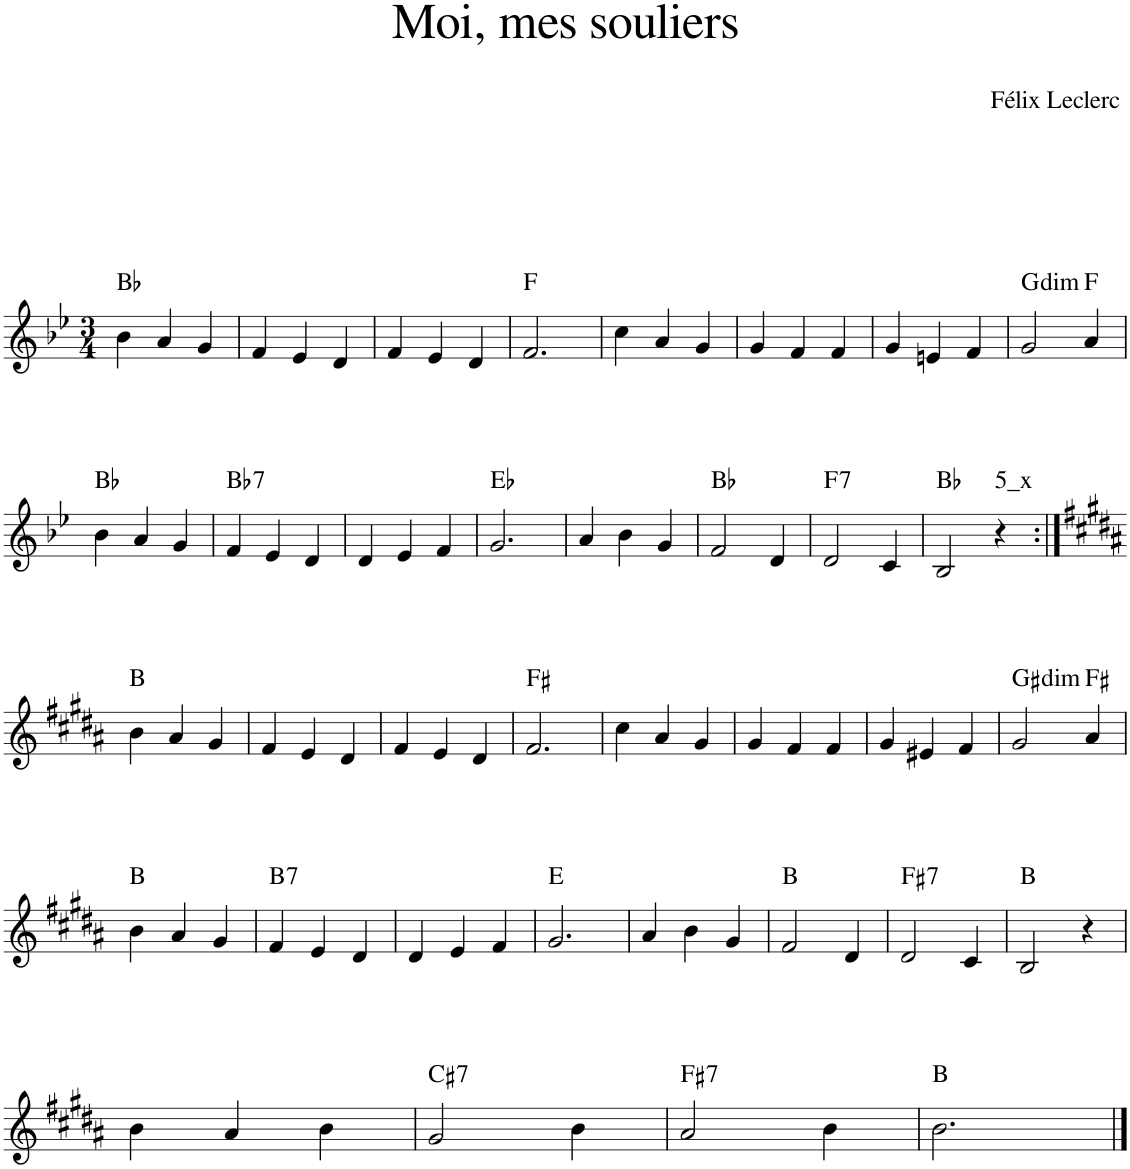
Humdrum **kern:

**kern	**harte
*part1	*part1
*staff1	*
*I"Piano	*
*I'Pno.	*
*clefG2	*
*k[b-e-]	*
*M3/4	*
=1	=1
4b-\	Bb:maj
4a/	.
4g/	.
=2	=2
4f/	.
4e-/	.
4d/	.
=3	=3
4f/	.
4e-/	.
4d/	.
=4	=4
2.f/	F:maj
=5	=5
4cc\	.
4a/	.
4g/	.
=6	=6
4g/	.
4f/	.
4f/	.
=7	=7
4g/	.
4en/	.
4f/	.
=8	=8
!	!LO:H:kt=dim
2g/	G:dim
4a/	F:maj
!!LO:LB:g=z
=9	=9
4b-\	Bb:maj
4a/	.
4g/	.
=10	=10
!	!LO:H:kt=7
4f/	Bb:7
4e-/	.
4d/	.
=11	=11
4d/	.
4e-/	.
4f/	.
=12	=12
2.g/	Eb:maj
=13	=13
4a/	.
4b-\	.
4g/	.
=14	=14
2f/	Bb:maj
4d/	.
=15	=15
!	!LO:H:kt=7
2d/	F:7
4c/	.
=16	=16
2B-/	Bb:maj
!	!LO:H:kt=5_x
4r	N
!!LO:LB:g=z
=17:|!	=17:|!
*k[f#c#g#d#a#]	*
4b\	B:maj
4a#/	.
4g#/	.
=18	=18
4f#/	.
4e/	.
4d#/	.
=19	=19
4f#/	.
4e/	.
4d#/	.
=20	=20
2.f#/	F#:maj
=21	=21
4cc#\	.
4a#/	.
4g#/	.
=22	=22
4g#/	.
4f#/	.
4f#/	.
=23	=23
4g#/	.
4e#X/	.
4f#/	.
=24	=24
!	!LO:H:kt=dim
2g#/	G#:dim
4a#/	F#:maj
!!LO:LB:g=z
=25	=25
4b\	B:maj
4a#/	.
4g#/	.
=26	=26
!	!LO:H:kt=7
4f#/	B:7
4e/	.
4d#/	.
=27	=27
4d#/	.
4e/	.
4f#/	.
=28	=28
2.g#/	E:maj
=29	=29
4a#/	.
4b\	.
4g#/	.
=30	=30
2f#/	B:maj
4d#/	.
=31	=31
!	!LO:H:kt=7
2d#/	F#:7
4c#/	.
=32	=32
2B/	B:maj
4r	.
!!LO:LB:g=z
=33	=33
4b\	.
4a#/	.
4b\	.
=34	=34
!	!LO:H:kt=7
2g#/	C#:7
4b\	.
=35	=35
!	!LO:H:kt=7
2a#/	F#:7
4b\	.
=36	=36
2.b\	B:maj
==	==
*-	*-
